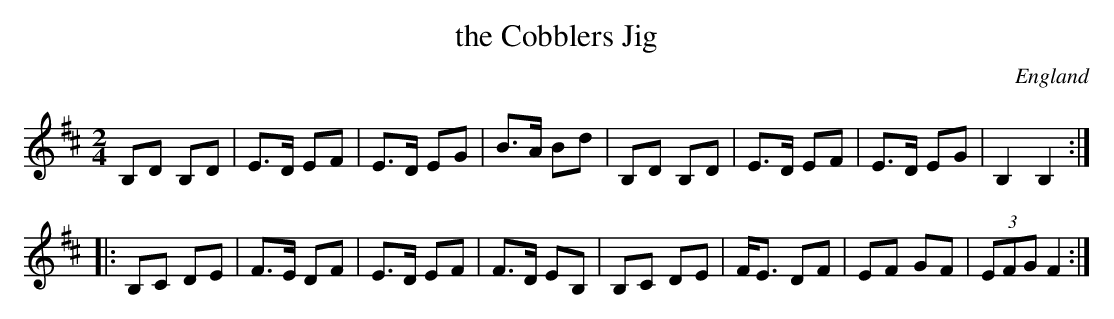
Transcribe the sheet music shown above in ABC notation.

X:1
T:the Cobblers Jig
L:1/8
M:2/4
O:England
K:B minor
B,D B,D|E>D EF|E>D EG|B>A Bd|\
B,D B,D|E>D EF|E>D EG|B,2 B,2::
B,C DE|F>E DF|E>D EF|F>D EB,|\
B,C DE|F<E DF|EF GF|(3EFG F2:|
